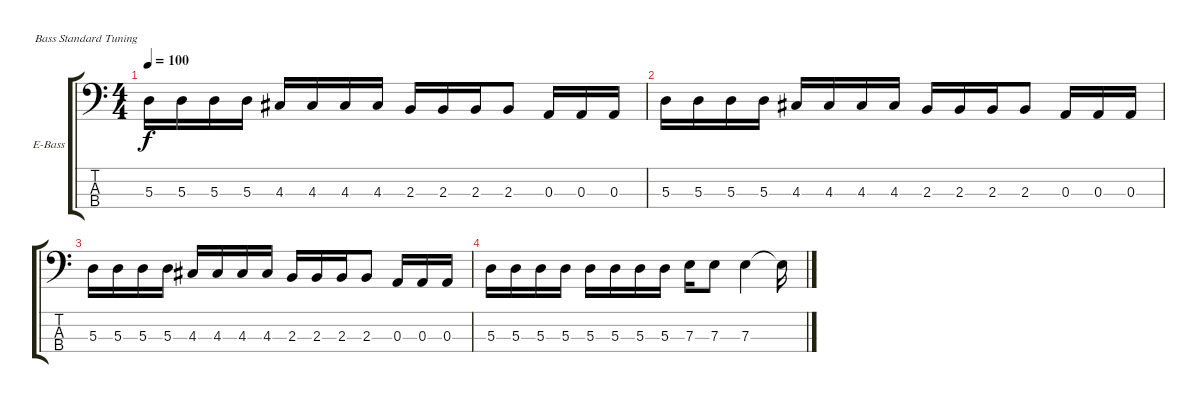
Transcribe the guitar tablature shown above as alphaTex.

\bracketExtendMode groupsimilarinstruments
\firstSystemTrackNameOrientation horizontal
\otherSystemsTrackNameOrientation horizontal
\track ("Äîðîæêà 3" "E-Bass") {instrument electricbassfinger}
\staff {score tabs}
\tuning (G2 D2 A1 E1)
\ts (4 4)
\tempo 100
\clef f4
\ks c
5.3.16{dy f} 5.3.16 5.3.16 5.3.16 4.3.16 4.3.16 4.3.16 4.3.16 2.3.16 2.3.16 2.3.16 2.3.8 0.3.16 0.3.16 0.3.16 |
5.3.16 5.3.16 5.3.16 5.3.16 4.3.16 4.3.16 4.3.16 4.3.16 2.3.16 2.3.16 2.3.16 2.3.8 0.3.16 0.3.16 0.3.16 |
5.3.16 5.3.16 5.3.16 5.3.16 4.3.16 4.3.16 4.3.16 4.3.16 2.3.16 2.3.16 2.3.16 2.3.8 0.3.16 0.3.16 0.3.16 |
5.3.16 5.3.16 5.3.16 5.3.16 5.3.16 5.3.16 5.3.16 5.3.16 7.3.16 7.3.8 7.3.4 7.3{t}.16
